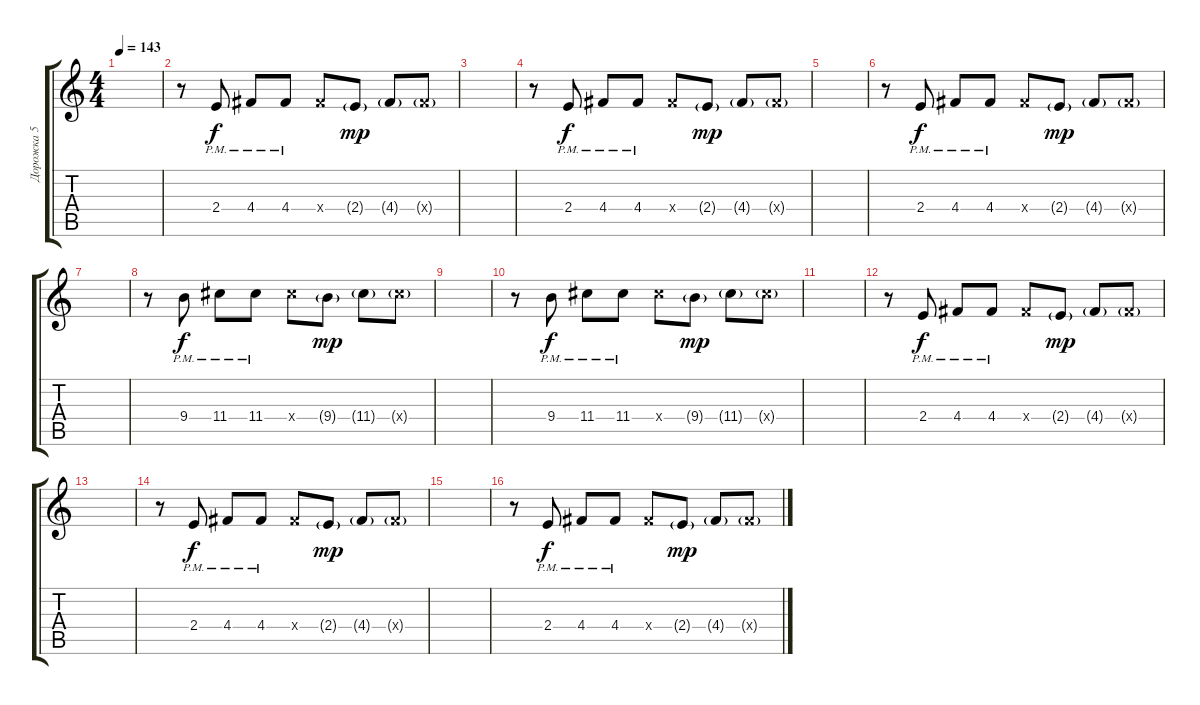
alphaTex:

\track ("Дорожка 5" "Дорожка 5") {instrument electricguitarjazz}
\staff {score tabs}
\tuning (E4 B3 G3 D3 A2 E2) {hide}
\ts (4 4)
\tempo 143
\clef g2
\ks c
|
r.8 2.4{pm}.8{dy f} 4.4{pm}.8 4.4{pm}.8 4.4{x}.8 2.4{g}.8{dy mp} 4.4{g}.8 4.4{g x}.8 |
|
r.8 2.4{pm}.8{dy f} 4.4{pm}.8 4.4{pm}.8 4.4{x}.8 2.4{g}.8{dy mp} 4.4{g}.8 4.4{g x}.8 |
|
r.8 2.4{pm}.8{dy f} 4.4{pm}.8 4.4{pm}.8 4.4{x}.8 2.4{g}.8{dy mp} 4.4{g}.8 4.4{g x}.8 |
|
r.8 9.4{pm}.8{dy f} 11.4{pm}.8 11.4{pm}.8 11.4{x}.8 9.4{g}.8{dy mp} 11.4{g}.8 11.4{g x}.8 |
|
r.8 9.4{pm}.8{dy f} 11.4{pm}.8 11.4{pm}.8 11.4{x}.8 9.4{g}.8{dy mp} 11.4{g}.8 11.4{g x}.8 |
|
r.8 2.4{pm}.8{dy f} 4.4{pm}.8 4.4{pm}.8 4.4{x}.8 2.4{g}.8{dy mp} 4.4{g}.8 4.4{g x}.8 |
|
r.8 2.4{pm}.8{dy f} 4.4{pm}.8 4.4{pm}.8 4.4{x}.8 2.4{g}.8{dy mp} 4.4{g}.8 4.4{g x}.8 |
|
r.8 2.4{pm}.8{dy f} 4.4{pm}.8 4.4{pm}.8 4.4{x}.8 2.4{g}.8{dy mp} 4.4{g}.8 4.4{g x}.8
